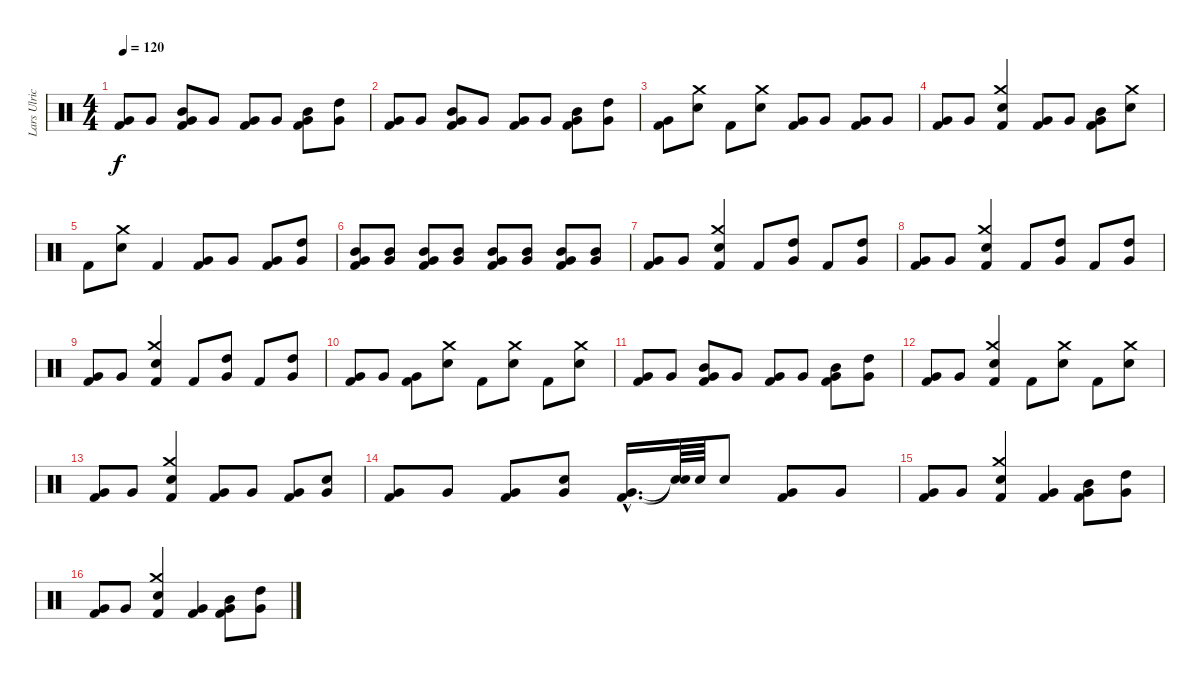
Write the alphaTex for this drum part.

\track ("Lars Ulrich (Drums)" "Lars Ulric") {instrument percussion}
\staff {score}
\articulation defaults
\ts (4 4)
\tempo 120
\clef neutral
\ks c
("Very Low Tom (hit)" "Kick (hit) 2").8{dy f} "Very Low Tom (hit)".8 ("Very Low Tom (hit)" "Kick (hit) 2" "Mid Tom (hit)").8 "Very Low Tom (hit)".8 ("Very Low Tom (hit)" "Kick (hit) 2").8 "Very Low Tom (hit)".8 ("Mid Tom (hit)" "Very Low Tom (hit)" "Kick (hit) 2").8 ("High Tom (hit)" "Very Low Tom (hit)").8 |
("Very Low Tom (hit)" "Kick (hit) 2").8 "Very Low Tom (hit)".8 ("Very Low Tom (hit)" "Kick (hit) 2" "Mid Tom (hit)").8 "Very Low Tom (hit)".8 ("Very Low Tom (hit)" "Kick (hit) 2").8 "Very Low Tom (hit)".8 ("Mid Tom (hit)" "Very Low Tom (hit)" "Kick (hit) 2").8 ("High Tom (hit)" "Very Low Tom (hit)").8 |
("Very Low Tom (hit)" "Kick (hit) 2").8 ("Crash medium (hit)" "Snare (hit) 2").8 "Kick (hit) 2".8 ("Snare (hit) 2" "Crash medium (hit)").8 ("Very Low Tom (hit)" "Kick (hit) 2").8 "Very Low Tom (hit)".8 ("Very Low Tom (hit)" "Kick (hit) 2").8 "Very Low Tom (hit)".8 |
("Very Low Tom (hit)" "Kick (hit) 2").8 "Very Low Tom (hit)".8 ("Snare (hit) 2" "Crash medium (hit)" "Kick (hit) 2").4 ("Very Low Tom (hit)" "Kick (hit) 2").8 "Very Low Tom (hit)".8 ("Mid Tom (hit)" "Very Low Tom (hit)" "Kick (hit) 2").8 ("Crash medium (hit)" "Snare (hit) 2").8 |
"Kick (hit) 2".8 ("Snare (hit) 2" "Crash medium (hit)").8 "Kick (hit) 2".4 ("Very Low Tom (hit)" "Kick (hit) 2").8 "Very Low Tom (hit)".8 ("Very Low Tom (hit)" "Kick (hit) 2").8 ("High Tom (hit)" "Very Low Tom (hit)").8 |
("Mid Tom (hit)" "Very Low Tom (hit)" "Kick (hit) 2").8 ("Mid Tom (hit)" "Very Low Tom (hit)").8 ("Mid Tom (hit)" "Very Low Tom (hit)" "Kick (hit) 2").8 ("Mid Tom (hit)" "Very Low Tom (hit)").8 ("Mid Tom (hit)" "Very Low Tom (hit)" "Kick (hit) 2").8 ("Mid Tom (hit)" "Very Low Tom (hit)").8 ("Mid Tom (hit)" "Very Low Tom (hit)" "Kick (hit) 2").8 ("Mid Tom (hit)" "Very Low Tom (hit)").8 |
("Very Low Tom (hit)" "Kick (hit) 2").8 "Very Low Tom (hit)".8 ("Crash medium (hit)" "Snare (hit) 2" "Kick (hit) 2").4 "Kick (hit) 2".8 ("High Tom (hit)" "Very Low Tom (hit)").8 "Kick (hit) 2".8 ("High Tom (hit)" "Very Low Tom (hit)").8 |
("Very Low Tom (hit)" "Kick (hit) 2").8 "Very Low Tom (hit)".8 ("Crash medium (hit)" "Snare (hit) 2" "Kick (hit) 2").4 "Kick (hit) 2".8 ("High Tom (hit)" "Very Low Tom (hit)").8 "Kick (hit) 2".8 ("High Tom (hit)" "Very Low Tom (hit)").8 |
("Very Low Tom (hit)" "Kick (hit) 2").8 "Very Low Tom (hit)".8 ("Crash medium (hit)" "Snare (hit) 2" "Kick (hit) 2").4 "Kick (hit) 2".8 ("High Tom (hit)" "Very Low Tom (hit)").8 "Kick (hit) 2".8 ("High Tom (hit)" "Very Low Tom (hit)").8 |
("Very Low Tom (hit)" "Kick (hit) 2").8 "Very Low Tom (hit)".8 ("Very Low Tom (hit)" "Kick (hit) 2").8 ("Crash medium (hit)" "Snare (hit) 2").8 "Kick (hit) 2".8 ("Snare (hit) 2" "Crash medium (hit)").8 "Kick (hit) 2".8 ("Snare (hit) 2" "Crash medium (hit)").8 |
("Very Low Tom (hit)" "Kick (hit) 2").8 "Very Low Tom (hit)".8 ("Mid Tom (hit)" "Very Low Tom (hit)" "Kick (hit) 2").8 "Very Low Tom (hit)".8 ("Very Low Tom (hit)" "Kick (hit) 2").8 "Very Low Tom (hit)".8 ("Mid Tom (hit)" "Very Low Tom (hit)" "Kick (hit) 2").8 ("High Tom (hit)" "Very Low Tom (hit)").8 |
("Very Low Tom (hit)" "Kick (hit) 2").8 "Very Low Tom (hit)".8 ("Snare (hit) 2" "Crash medium (hit)" "Kick (hit) 2").4 "Kick (hit) 2".8 ("Snare (hit) 2" "Crash medium (hit)").8 "Kick (hit) 2".8 ("Snare (hit) 2" "Crash medium (hit)").8 |
("Very Low Tom (hit)" "Kick (hit) 2").8 "Very Low Tom (hit)".8 ("Crash medium (hit)" "Snare (hit) 2" "Kick (hit) 2").4 ("Very Low Tom (hit)" "Kick (hit) 2").8 "Very Low Tom (hit)".8 ("Very Low Tom (hit)" "Kick (hit) 2").8 ("Snare (hit) 2" "Very Low Tom (hit)").8 |
("Very Low Tom (hit)" "Kick (hit) 2").8 "Very Low Tom (hit)".8 ("Very Low Tom (hit)" "Kick (hit) 2").8 ("Snare (hit) 2" "Very Low Tom (hit)").8 ("Very Low Tom (hit)"{hac} "Kick (hit) 2"{hac}).16{d} ("Snare (hit)"{t} "Snare (hit)"{t}).64 "Snare (hit) 2".64 "Snare (hit) 2".8 ("Very Low Tom (hit)" "Kick (hit) 2").8 "Very Low Tom (hit)".8 |
("Very Low Tom (hit)" "Kick (hit) 2").8 "Very Low Tom (hit)".8 ("Crash medium (hit)" "Snare (hit) 2" "Kick (hit) 2").4 ("Very Low Tom (hit)" "Kick (hit) 2").4 ("Mid Tom (hit)" "Very Low Tom (hit)" "Kick (hit) 2").8 ("High Tom (hit)" "Very Low Tom (hit)").8 |
("Very Low Tom (hit)" "Kick (hit) 2").8 "Very Low Tom (hit)".8 ("Crash medium (hit)" "Snare (hit) 2" "Kick (hit) 2").4 ("Very Low Tom (hit)" "Kick (hit) 2").4 ("Mid Tom (hit)" "Very Low Tom (hit)" "Kick (hit) 2").8 ("High Tom (hit)" "Very Low Tom (hit)").8
